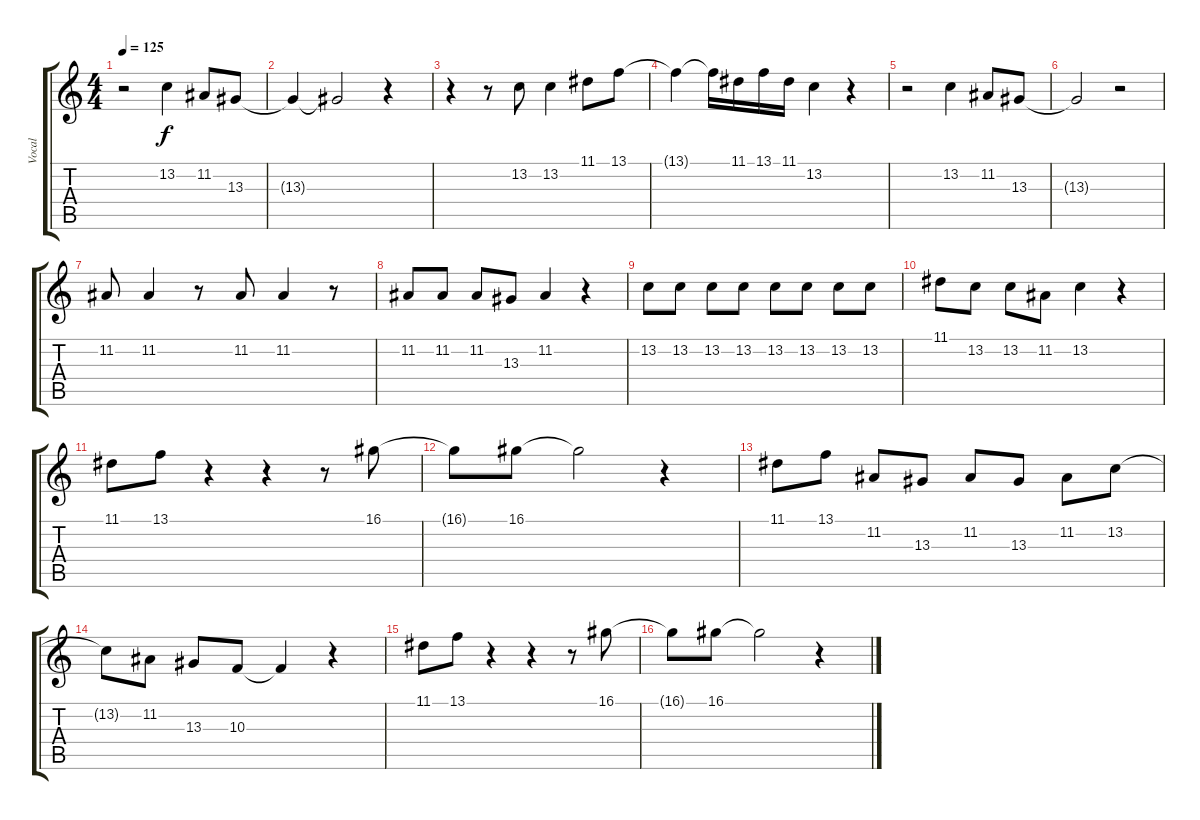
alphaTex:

\track ("Vocal" "Vocal") {instrument lead6voice}
\staff {score tabs}
\tuning (E4 B3 G3 D3 A2 E2) {hide}
\ts (4 4)
\tempo 125
\clef g2
\ks c
r.2{dy f} 13.2.4 11.2.8 13.3.8 |
13.3{t}.4 13.3{t}.2 r.4 |
r.4 r.8 13.2.8 13.2.4 11.1.8 13.1.8 |
13.1{t}.4 13.1{t}.16 11.1.16 13.1.16 11.1.16 13.2.4 r.4 |
r.2 13.2.4 11.2.8 13.3.8 |
13.3{t}.2 r.2 |
11.2.8 11.2.4 r.8 11.2.8 11.2.4 r.8 |
11.2.8 11.2.8 11.2.8 13.3.8 11.2.4 r.4 |
13.2.8 13.2.8 13.2.8 13.2.8 13.2.8 13.2.8 13.2.8 13.2.8 |
11.1.8 13.2.8 13.2.8 11.2.8 13.2.4 r.4 |
11.1.8 13.1.8 r.4 r.4 r.8 16.1.8 |
16.1{t}.8 16.1.8 16.1{t}.2 r.4 |
11.1.8 13.1.8 11.2.8 13.3.8 11.2.8 13.3.8 11.2.8 13.2.8 |
13.2{t}.8 11.2.8 13.3.8 10.3.8 10.3{t}.4 r.4 |
11.1.8 13.1.8 r.4 r.4 r.8 16.1.8 |
16.1{t}.8 16.1.8 16.1{t}.2 r.4
